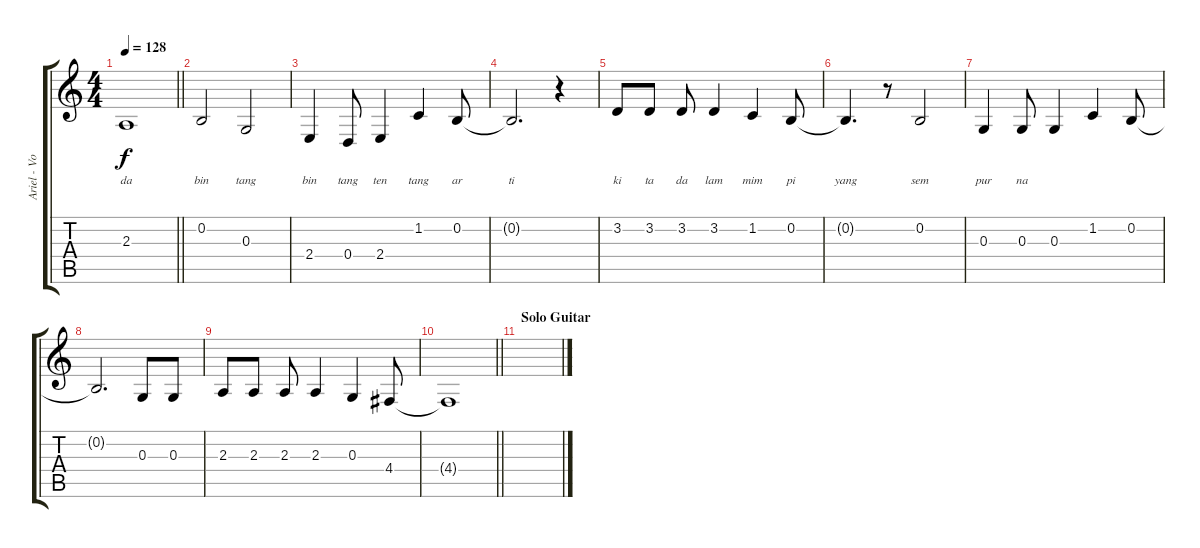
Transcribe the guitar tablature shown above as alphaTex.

\track ("Ariel - Vocal" "Ariel - Vo") {instrument viola}
\staff {score tabs}
\tuning (E4 B3 G3 D3 A2 E2) {hide}
\ts (4 4)
\tempo 128
\clef g2
\barLineRight lightlight
\ks c
2.3.1{lyrics (0 "") lyrics (1 "da") lyrics (2 "") lyrics (3 "") lyrics (4 "") dy f} |
0.2.2{lyrics (0 "") lyrics (1 "bin") lyrics (2 "") lyrics (3 "") lyrics (4 "")} 0.3.2{lyrics (0 "") lyrics (1 "tang") lyrics (2 "") lyrics (3 "") lyrics (4 "")} |
2.4.4{lyrics (0 "") lyrics (1 "bin") lyrics (2 "") lyrics (3 "") lyrics (4 "")} 0.4.8{lyrics (0 "") lyrics (1 "tang") lyrics (2 "") lyrics (3 "") lyrics (4 "")} 2.4.4{lyrics (0 "") lyrics (1 "ten") lyrics (2 "") lyrics (3 "") lyrics (4 "")} 1.2.4{lyrics (0 "") lyrics (1 "tang") lyrics (2 "") lyrics (3 "") lyrics (4 "")} 0.2.8{lyrics (0 "") lyrics (1 "ar") lyrics (2 "") lyrics (3 "") lyrics (4 "")} |
0.2{t}.2{d lyrics (0 "") lyrics (1 "ti") lyrics (2 "") lyrics (3 "") lyrics (4 "")} r.4 |
3.2.8{lyrics (0 "") lyrics (1 "ki") lyrics (2 "") lyrics (3 "") lyrics (4 "")} 3.2.8{lyrics (0 "") lyrics (1 "ta") lyrics (2 "") lyrics (3 "") lyrics (4 "")} 3.2.8{lyrics (0 "") lyrics (1 "da") lyrics (2 "") lyrics (3 "") lyrics (4 "")} 3.2.4{lyrics (0 "") lyrics (1 "lam") lyrics (2 "") lyrics (3 "") lyrics (4 "")} 1.2.4{lyrics (0 "") lyrics (1 "mim") lyrics (2 "") lyrics (3 "") lyrics (4 "")} 0.2.8{lyrics (0 "") lyrics (1 "pi") lyrics (2 "") lyrics (3 "") lyrics (4 "")} |
0.2{t}.4{d lyrics (0 "") lyrics (1 "yang") lyrics (2 "") lyrics (3 "") lyrics (4 "")} r.8 0.2.2{lyrics (0 "") lyrics (1 "sem") lyrics (2 "") lyrics (3 "") lyrics (4 "")} |
0.3.4{lyrics (0 "") lyrics (1 "pur") lyrics (2 "") lyrics (3 "") lyrics (4 "")} 0.3.8{lyrics (0 "") lyrics (1 "na") lyrics (2 "") lyrics (3 "") lyrics (4 "")} 0.3.4 1.2.4 0.2.8 |
0.2{t}.2{d} 0.3.8 0.3.8 |
2.3.8 2.3.8 2.3.8 2.3.4 0.3.4 4.4.8 |
\barLineRight lightlight
4.4{t}.1 |
\section ("" "Solo Guitar")
